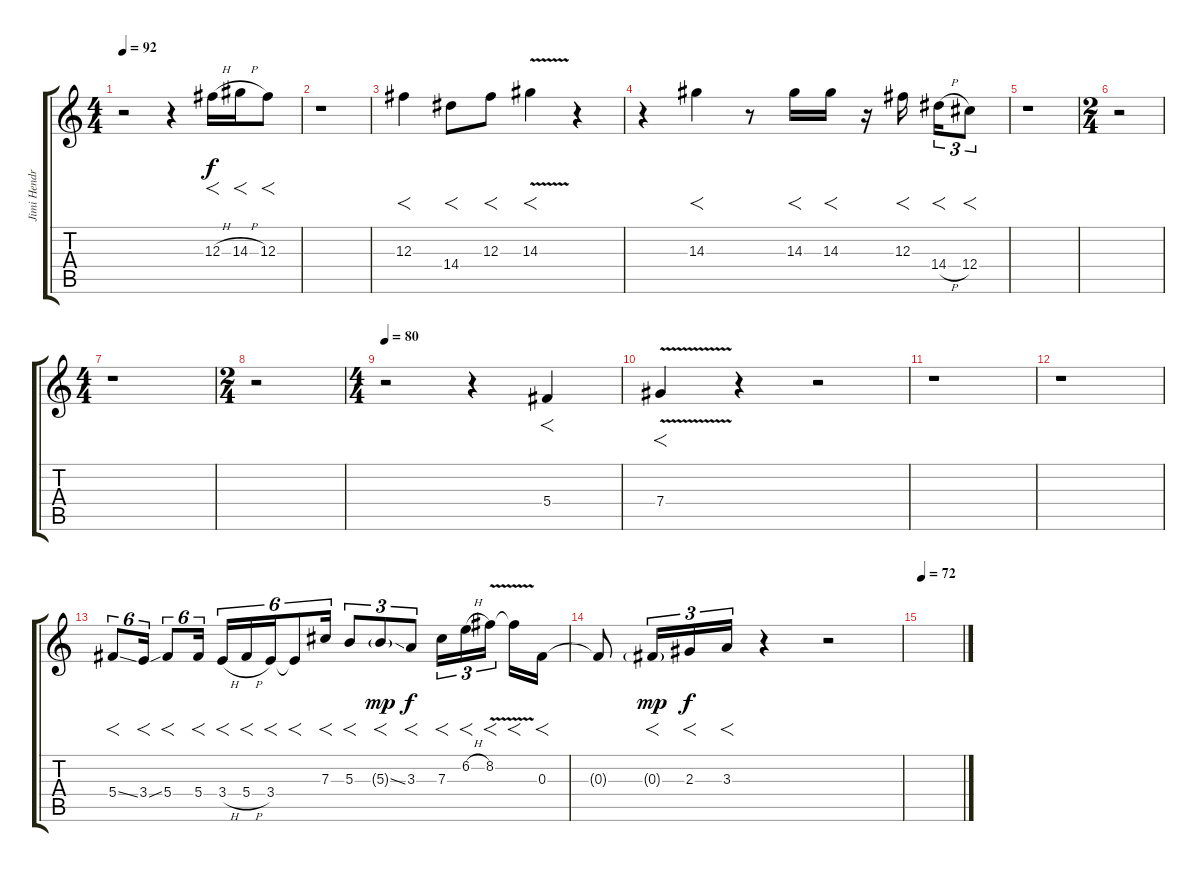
\track ("Jimi Hendrix (Reverse Guitar)" "Jimi Hendr") {instrument electricguitarjazz}
\staff {score tabs}
\tuning (Eb4 Bb3 Gb3 Db3 Ab2 Eb2) {hide}
\ts (4 4)
\tempo 92
\clef g2
\ks c
r.2{dy f} r.4 12.3{h}.16{f volume 16} 14.3{h}.16{f} 12.3.8{f} |
r.1 |
12.3.4{f} 14.4.8{f} 12.3.8{f} 14.3{v}.4{f} r.4 |
r.4 14.3.4{f} r.8 14.3.16{f} 14.3.16{f} r.16 12.3.16{f} 14.4{h}.16{f tu (3 2)} 12.4.8{f tu (3 2)} |
r.1 |
\ts (2 4)
r.2 |
\ts (4 4)
r.1 |
\ts (2 4)
r.2 |
\ts (4 4)
\tempo 80
r.2 r.4 5.4.4{f} |
7.4{v}.4{f} r.4 r.2 |
r.1 |
r.1 |
5.4{ss}.8{f tu (6 4)} 3.4{ss}.16{f tu (6 4)} 5.4.8{f tu (6 4)} 5.4.16{f tu (6 4)} 3.4{h}.16{f tu (6 4)} 5.4{h}.16{f tu (6 4)} 3.4.16{f tu (6 4)} 3.4{t}.8{f tu (6 4)} 7.3.16{f tu (6 4)} 5.3.8{f tu (3 2)} 5.3{ss g}.8{f tu (3 2) dy mp} 3.3.8{f tu (3 2) dy f} 7.3.16{f tu (3 2)} 6.2{h}.16{f tu (3 2)} 8.2{v}.16{f tu (3 2)} 8.2{t}.16{f} 0.3.16{f} |
0.3{t}.8 0.3{g}.16{f tu (3 2) dy mp} 2.3.16{f tu (3 2) dy f} 3.3.16{f tu (3 2)} r.4 r.2 |
\tempo 72
